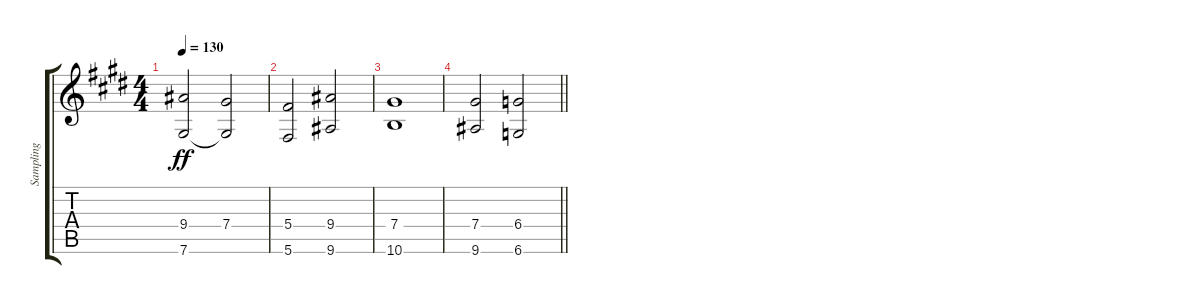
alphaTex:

\track ("Sampling" "Sampling") {instrument overdrivenguitar}
\staff {score tabs}
\tuning (Eb4 Bb3 Gb3 Db3 Ab2 Db2) {hide}
\ts (4 4)
\tempo 130
\clef g2
\ks c#minor
(9.4 7.6).2{dy ff} (7.4 7.6{t}).2 |
(5.4 5.6).2 (9.4 9.6).2 |
(7.4 10.6).1 |
\barLineRight lightlight
(7.4 9.6).2 (6.4 6.6).2
